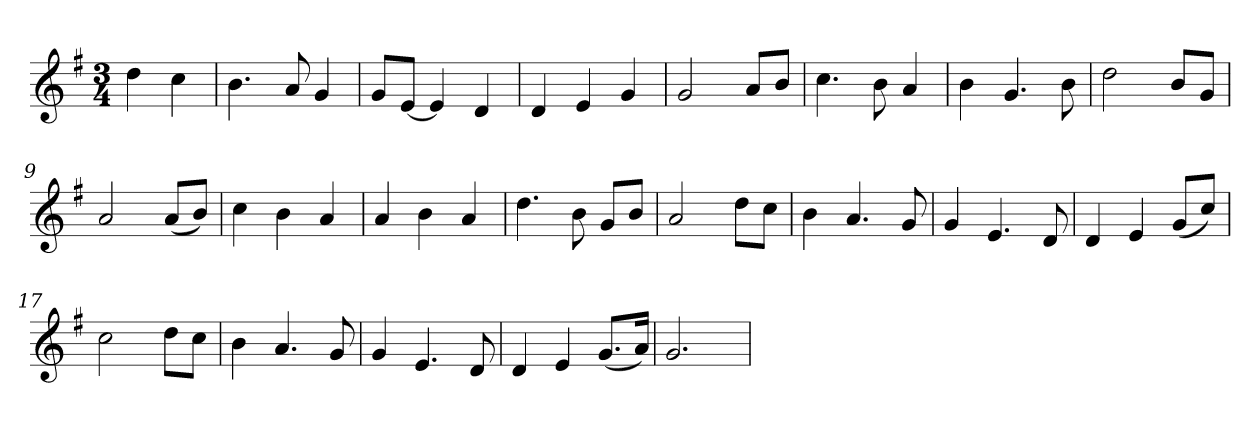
**kern
*part1
*staff1
*clefG2
*k[f#]
*G:
*M3/4
=1
4dd\
4cc\
=2
4.b\
8a/
4g/
=3
8g/L
[8e/J
4e/]
4d/
=4
4d/
4e/
4g/
=5
2g/
8a/L
8b/J
=6
4.cc\
8b\
4a/
=7
4b\
4.g/
8b\
=8
2dd\
8b/L
8g/J
=9
2a/
(<8a/L
8b/J)
=10
4cc\
4b\
4a/
=11
4a/
4b\
4a/
=12
4.dd\
8b\
8g/L
8b/J
!!LO:LB:g=z
=13
2a/
8dd\L
8cc\J
=14
4b\
4.a/
8g/
=15
4g/
4.e/
8d/
=16
4d/
4e/
(<8g/L
8cc/J)
=17
2cc\
8dd\L
8cc\J
=18
4b\
4.a/
8g/
=19
4g/
4.e/
8d/
=20
4d/
4e/
(<8.g/L
16a/Jk)
=21
2.g/
=
*-
